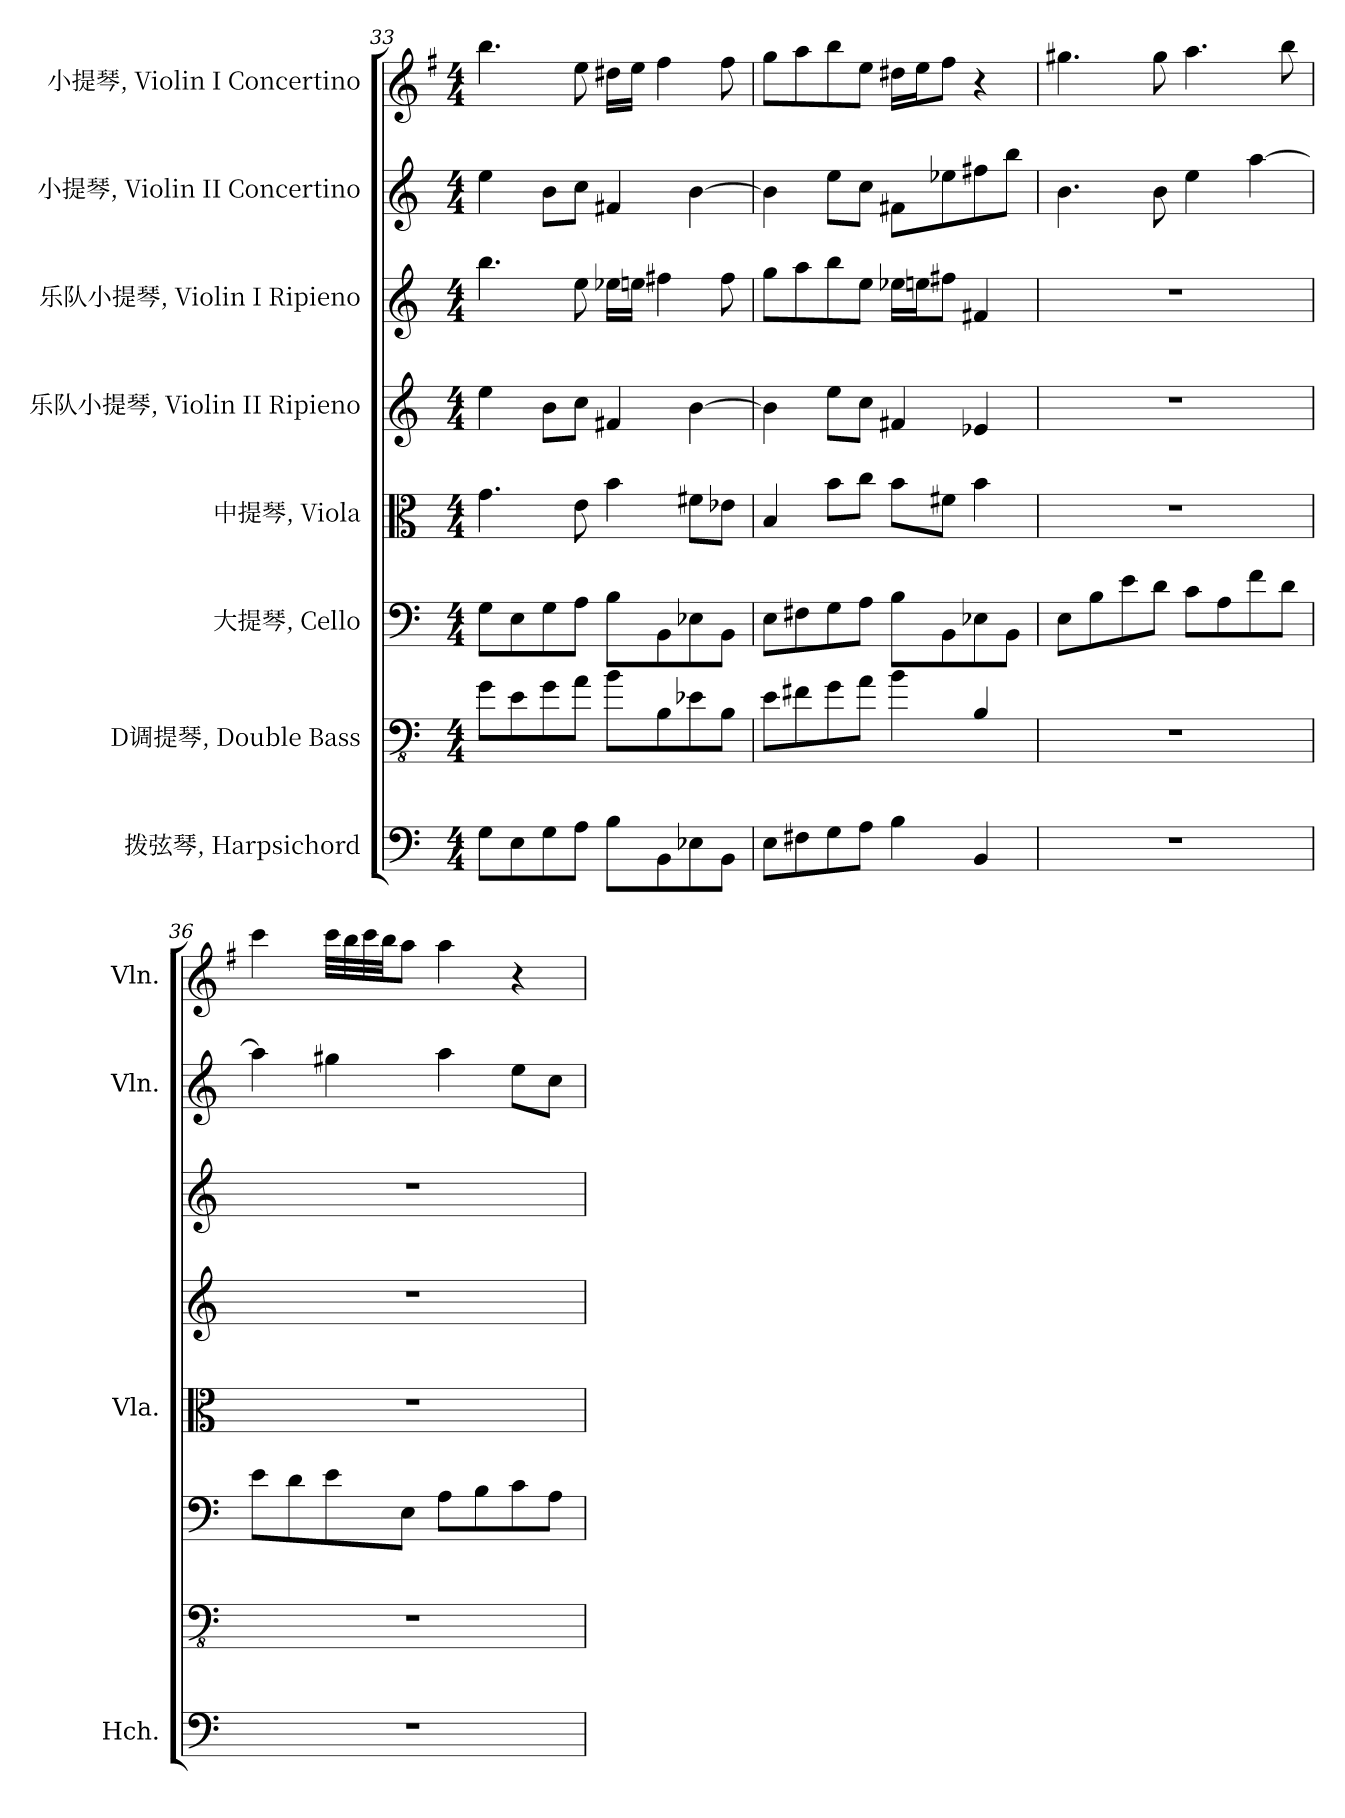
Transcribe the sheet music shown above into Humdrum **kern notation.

**kern	**kern	**kern	**kern	**kern	**kern	**kern	**kern
*part8	*part7	*part6	*part5	*part4	*part3	*part2	*part1
*staff8	*staff7	*staff6	*staff5	*staff4	*staff3	*staff2	*staff1
*I"拨弦琴, Harpsichord	*I"D调提琴, Double Bass	*I"大提琴, Cello	*I"中提琴, Viola	*I"乐队小提琴, Violin II Ripieno	*I"乐队小提琴, Violin I Ripieno	*I"小提琴, Violin II Concertino	*I"小提琴, Violin I Concertino
*I'Hch.	*	*	*I'Vla.	*	*	*I'Vln.	*I'Vln.
*clefF4	*clefFv4	*clefF4	*clefC3	*clefG2	*clefG2	*clefG2	*clefG2
*	*ITrd7c12	*	*	*	*	*	*
*k[]	*k[]	*k[]	*k[]	*k[]	*k[]	*k[]	*k[f#]
*M4/4	*M4/4	*M4/4	*M4/4	*M4/4	*M4/4	*M4/4	*M4/4
=33	=33	=33	=33	=33	=33	=33	=33
8G\L	8GG\L	8G\L	4.g\	4ee\	4.bb\	4ee\	4.bb\
8E\	8EE\	8E\	.	.	.	.	.
8G\	8GG\	8G\	.	8b\L	.	8b\L	.
8A\J	8AA\J	8A\J	8e\	8cc\J	8ee\	8cc\J	8ee\
8B\L	8BB\L	8B\L	4b\	4f#X/	16ee-X\LL	4f#X/	16dd#X\LL
.	.	.	.	.	16een\JJ	.	16ee\JJ
8BB\	8BBB\	8BB\	.	.	4ff#X\	.	4ff#\
8E-X\	8EE-X\	8E-X\	8f#X\L	[4b\	.	[4b\	.
8BB\J	8BBB\J	8BB\J	8e-X\J	.	8ff#\	.	8ff#\
=34	=34	=34	=34	=34	=34	=34	=34
8E\L	8EE\L	8E\L	4B/	4b\]	8gg\L	4b\]	8gg\L
8F#X\	8FF#X\	8F#X\	.	.	8aa\	.	8aa\
8G\	8GG\	8G\	8b\L	8ee\L	8bb\	8ee\L	8bb\
8A\J	8AA\J	8A\J	8cc\J	8cc\J	8ee\J	8cc\J	8ee\J
4B\	4BB\	8B\L	8b\L	4f#X/	16ee-X\LL	8f#X\L	16dd#X\LL
.	.	.	.	.	16een\J	.	16ee\J
.	.	8BB\	8f#X\J	.	8ff#X\J	8ee-X\	8ff#\J
4BB/	4BBB/	8E-X\	4b\	4e-X/	4f#X/	8ff#X\	4r
.	.	8BB\J	.	.	.	8bb\J	.
!!LO:PB:g=z
=35	=35	=35	=35	=35	=35	=35	=35
1r	1r	8E\L	1r	1r	1r	4.b\	4.gg#X\
.	.	8B\	.	.	.	.	.
.	.	8e\	.	.	.	.	.
.	.	8d\J	.	.	.	8b\	8gg#\
.	.	8c\L	.	.	.	4ee\	4.aa\
.	.	8A\	.	.	.	.	.
.	.	8f\	.	.	.	[4aa\	.
.	.	8d\J	.	.	.	.	8bb\
=36	=36	=36	=36	=36	=36	=36	=36
1r	1r	8e\L	1r	1r	1r	4aa\]	4ccc\
.	.	8d\	.	.	.	.	.
.	.	8e\	.	.	.	4gg#X\	32ccc\LLL
.	.	.	.	.	.	.	32bb\
.	.	.	.	.	.	.	32ccc\
.	.	.	.	.	.	.	32bb\JJ
.	.	8E\J	.	.	.	.	8aa\J
.	.	8A\L	.	.	.	4aa\	4aa\
.	.	8B\	.	.	.	.	.
.	.	8c\	.	.	.	8ee\L	4r
.	.	8A\J	.	.	.	8cc\J	.
=	=	=	=	=	=	=	=
*-	*-	*-	*-	*-	*-	*-	*-
